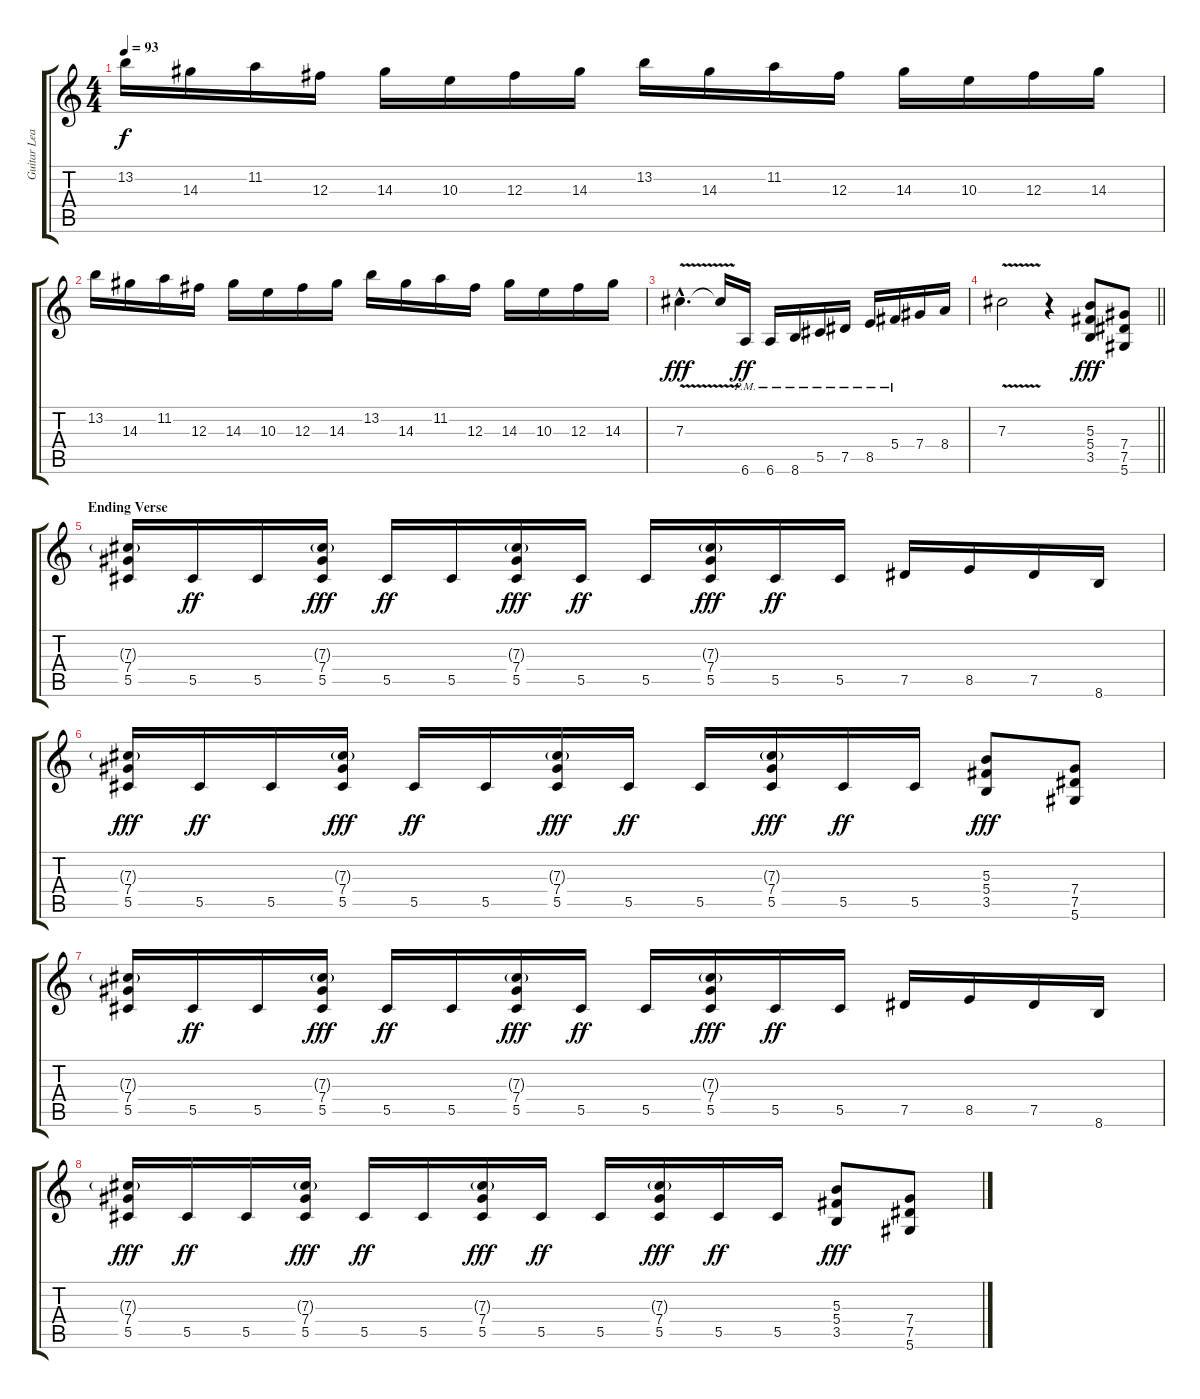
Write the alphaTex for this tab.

\track ("Guitar Lead 2" "Guitar Lea") {instrument overdrivenguitar}
\staff {score tabs}
\tuning (Eb4 Bb3 Gb3 Db3 Ab2 Eb2) {hide}
\ts (4 4)
\tempo 93
\clef g2
\ks c
13.2.16{dy f} 14.3.16 11.2.16 12.3.16 14.3.16 10.3.16 12.3.16 14.3.16 13.2.16 14.3.16 11.2.16 12.3.16 14.3.16 10.3.16 12.3.16 14.3.16 |
13.2.16 14.3.16 11.2.16 12.3.16 14.3.16 10.3.16 12.3.16 14.3.16 13.2.16 14.3.16 11.2.16 12.3.16 14.3.16 10.3.16 12.3.16 14.3.16 |
7.3{v hac}.4{d dy fff} 7.3{t}.16 6.6{pm}.16{dy ff} 6.6{pm}.16 8.6{pm}.16 5.5{pm}.16 7.5{pm}.16 8.5{pm}.16 5.4{pm}.16 7.4.16 8.4.16 |
\barLineRight lightlight
7.3{v}.2 r.4 (5.3 5.4 3.5).8{dy fff} (7.4 7.5 5.6).8 |
\section ("" "Ending Verse")
(7.3{g} 7.4 5.5).16 5.5.16{dy ff} 5.5.16 (7.3{g} 7.4 5.5).16{dy fff} 5.5.16{dy ff} 5.5.16 (7.3{g} 7.4 5.5).16{dy fff} 5.5.16{dy ff} 5.5.16 (7.3{g} 7.4 5.5).16{dy fff} 5.5.16{dy ff} 5.5.16 7.5.16 8.5.16 7.5.16 8.6.16 |
(7.3{g} 7.4 5.5).16{dy fff} 5.5.16{dy ff} 5.5.16 (7.3{g} 7.4 5.5).16{dy fff} 5.5.16{dy ff} 5.5.16 (7.3{g} 7.4 5.5).16{dy fff} 5.5.16{dy ff} 5.5.16 (7.3{g} 7.4 5.5).16{dy fff} 5.5.16{dy ff} 5.5.16 (5.3 5.4 3.5).8{dy fff} (7.4 7.5 5.6).8 |
(7.3{g} 7.4 5.5).16 5.5.16{dy ff} 5.5.16 (7.3{g} 7.4 5.5).16{dy fff} 5.5.16{dy ff} 5.5.16 (7.3{g} 7.4 5.5).16{dy fff} 5.5.16{dy ff} 5.5.16 (7.3{g} 7.4 5.5).16{dy fff} 5.5.16{dy ff} 5.5.16 7.5.16 8.5.16 7.5.16 8.6.16 |
(7.3{g} 7.4 5.5).16{dy fff} 5.5.16{dy ff} 5.5.16 (7.3{g} 7.4 5.5).16{dy fff} 5.5.16{dy ff} 5.5.16 (7.3{g} 7.4 5.5).16{dy fff} 5.5.16{dy ff} 5.5.16 (7.3{g} 7.4 5.5).16{dy fff} 5.5.16{dy ff} 5.5.16 (5.3 5.4 3.5).8{dy fff} (7.4 7.5 5.6).8
